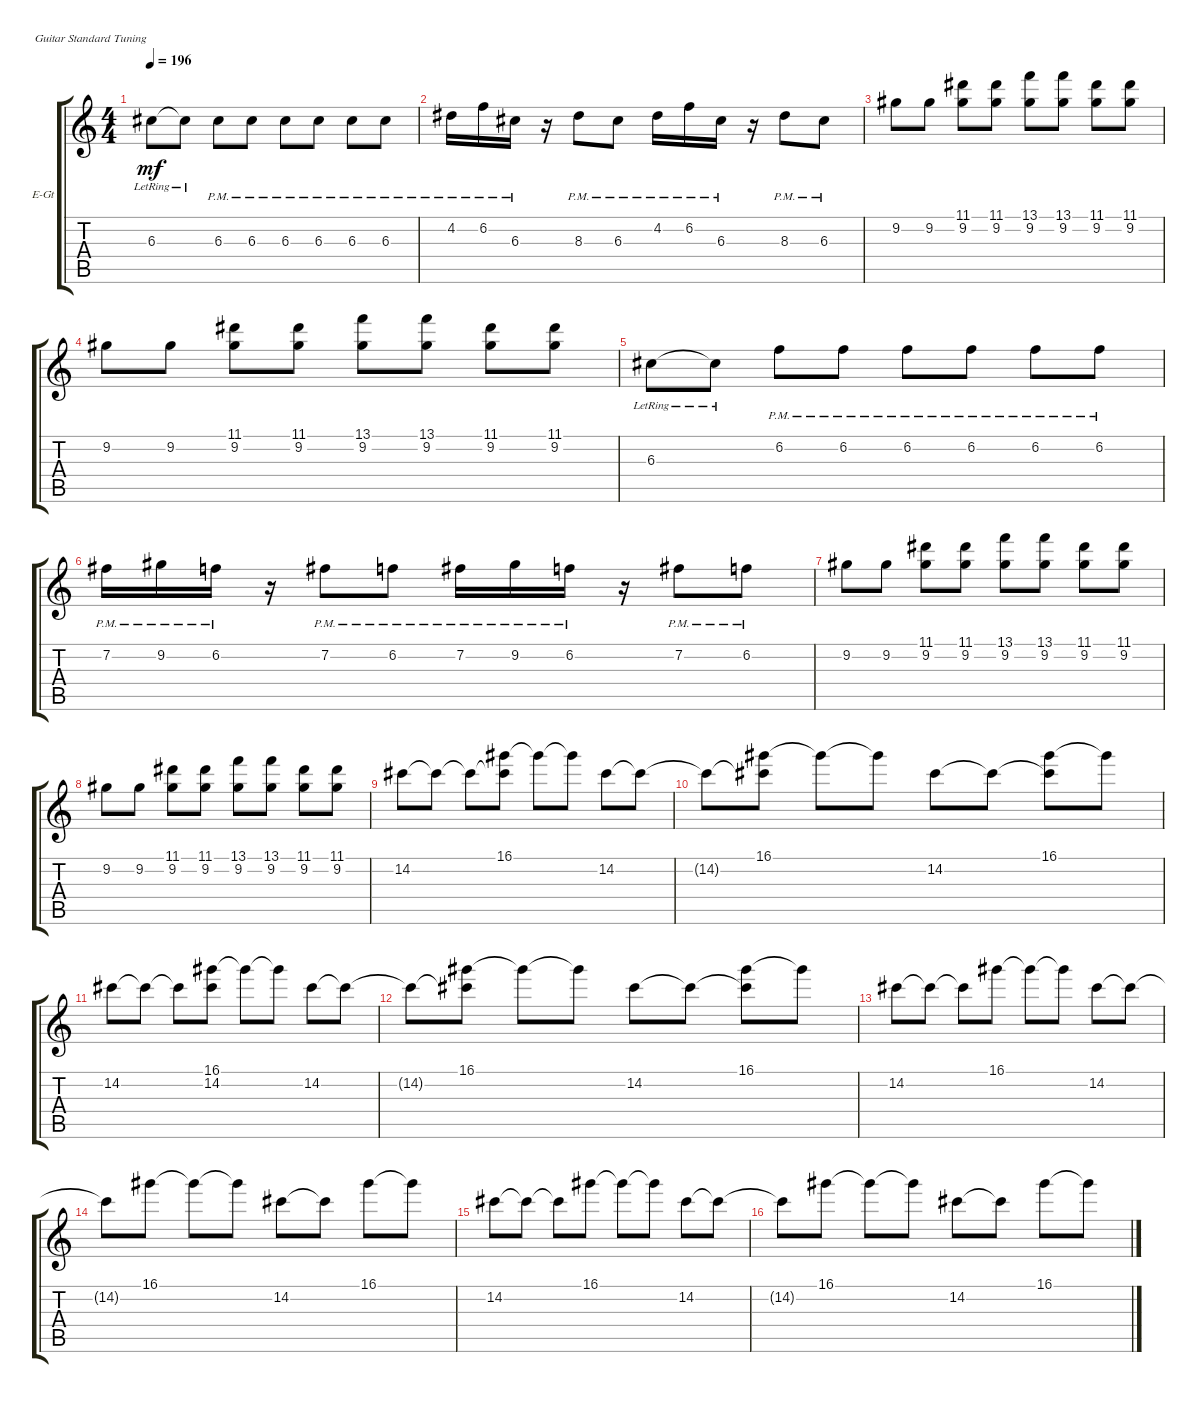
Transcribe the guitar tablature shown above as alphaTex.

\defaultSystemsLayout 4
\bracketExtendMode groupsimilarinstruments
\firstSystemTrackNameOrientation horizontal
\otherSystemsTrackNameOrientation horizontal
\track ("Lead" "E-Gt") {instrument distortionguitar}
\staff {score tabs}
\tuning (E4 B3 G3 D3 A2 E2)
\ts (4 4)
\tempo 196
\clef g2
\ks c
6.3{lr}.8{dy mf} 6.3{lr t}.8 6.3{pm}.8 6.3{pm}.8 6.3{pm}.8 6.3{pm}.8 6.3{pm}.8 6.3{pm}.8 |
4.2{pm}.16 6.2{pm}.16 6.3{pm}.16 r.16 8.3{pm}.8 6.3{pm}.8 4.2{pm}.16 6.2{pm}.16 6.3{pm}.16 r.16 8.3{pm}.8 6.3{pm}.8 |
9.2.8 9.2.8 (9.2 11.1).8 (9.2 11.1).8 (9.2 13.1).8 (9.2 13.1).8 (9.2 11.1).8 (9.2 11.1).8 |
9.2.8 9.2.8 (9.2 11.1).8 (9.2 11.1).8 (9.2 13.1).8 (9.2 13.1).8 (9.2 11.1).8 (9.2 11.1).8 |
6.3{lr}.8 6.3{lr t}.8 6.2{pm}.8 6.2{pm}.8 6.2{pm}.8 6.2{pm}.8 6.2{pm}.8 6.2{pm}.8 |
7.2{pm}.16 9.2{pm}.16 6.2{pm}.16 r.16 7.2{pm}.8 6.2{pm}.8 7.2{pm}.16 9.2{pm}.16 6.2{pm}.16 r.16 7.2{pm}.8 6.2{pm}.8 |
9.2.8 9.2.8 (9.2 11.1).8 (9.2 11.1).8 (9.2 13.1).8 (9.2 13.1).8 (9.2 11.1).8 (9.2 11.1).8 |
9.2.8 9.2.8 (9.2 11.1).8 (9.2 11.1).8 (9.2 13.1).8 (9.2 13.1).8 (9.2 11.1).8 (9.2 11.1).8 |
14.2.8 14.2{t}.8 14.2{t}.8 (16.1 14.2{t}).8 16.1{t}.8 16.1{t}.8 14.2.8 14.2{t}.8 |
14.2{t}.8 (16.1 14.2{t}).8 16.1{t}.8 16.1{t}.8 14.2.8 14.2{t}.8 (16.1 14.2{t}).8 16.1{t}.8 |
14.2.8 14.2{t}.8 14.2{t}.8 (16.1 14.2).8 16.1{t}.8 16.1{t}.8 14.2.8 14.2{t}.8 |
14.2{t}.8 (16.1 14.2{t}).8 16.1{t}.8 16.1{t}.8 14.2.8 14.2{t}.8 (16.1 14.2{t}).8 16.1{t}.8 |
14.2.8 14.2{t}.8 14.2{t}.8 16.1.8 16.1{t}.8 16.1{t}.8 14.2.8 14.2{t}.8 |
14.2{t}.8 16.1.8 16.1{t}.8 16.1{t}.8 14.2.8 14.2{t}.8 16.1.8 16.1{t}.8 |
14.2.8 14.2{t}.8 14.2{t}.8 16.1.8 16.1{t}.8 16.1{t}.8 14.2.8 14.2{t}.8 |
14.2{t}.8 16.1.8 16.1{t}.8 16.1{t}.8 14.2.8 14.2{t}.8 16.1.8 16.1{t}.8
